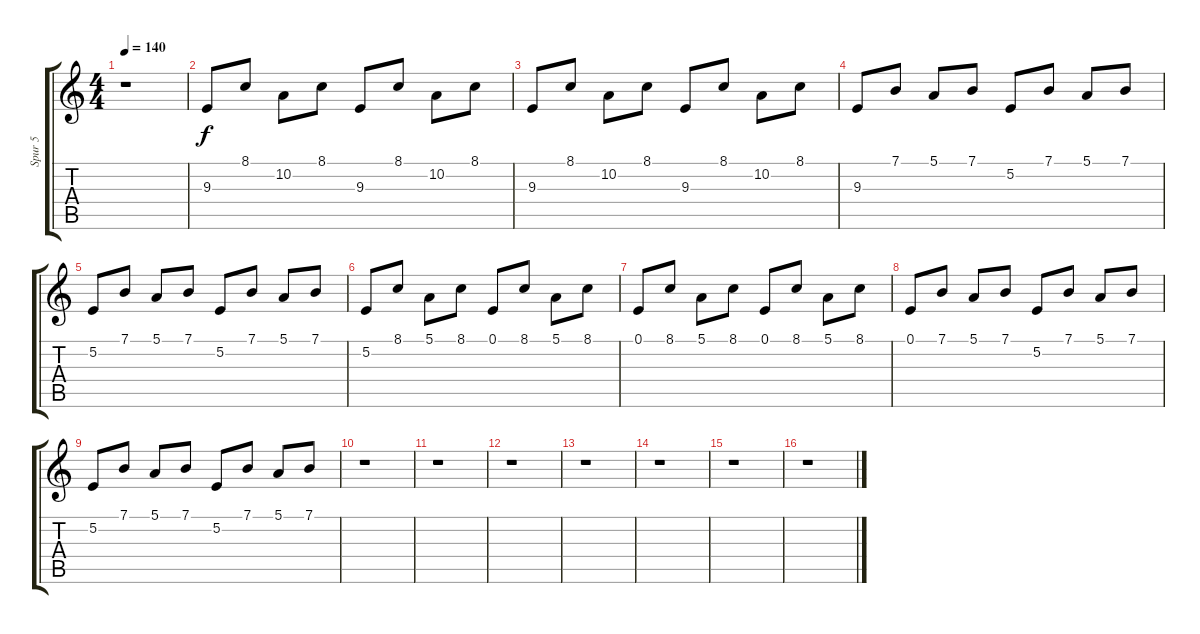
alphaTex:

\track ("Spur 5" "Spur 5") {instrument lead2sawtooth}
\staff {score tabs}
\tuning (E4 B3 G3 D3 A2 E2) {hide}
\ts (4 4)
\tempo 140
\clef g2
\ks c
r.1{dy f} |
9.3.8 8.1.8 10.2.8 8.1.8 9.3.8 8.1.8 10.2.8 8.1.8 |
9.3.8 8.1.8 10.2.8 8.1.8 9.3.8 8.1.8 10.2.8 8.1.8 |
9.3.8 7.1.8 5.1.8 7.1.8 5.2.8 7.1.8 5.1.8 7.1.8 |
5.2.8 7.1.8 5.1.8 7.1.8 5.2.8 7.1.8 5.1.8 7.1.8 |
5.2.8 8.1.8 5.1.8 8.1.8 0.1.8 8.1.8 5.1.8 8.1.8 |
0.1.8 8.1.8 5.1.8 8.1.8 0.1.8 8.1.8 5.1.8 8.1.8 |
0.1.8 7.1.8 5.1.8 7.1.8 5.2.8 7.1.8 5.1.8 7.1.8 |
5.2.8 7.1.8 5.1.8 7.1.8 5.2.8 7.1.8 5.1.8 7.1.8 |
r.1 |
r.1 |
r.1 |
r.1 |
r.1 |
r.1 |
r.1
